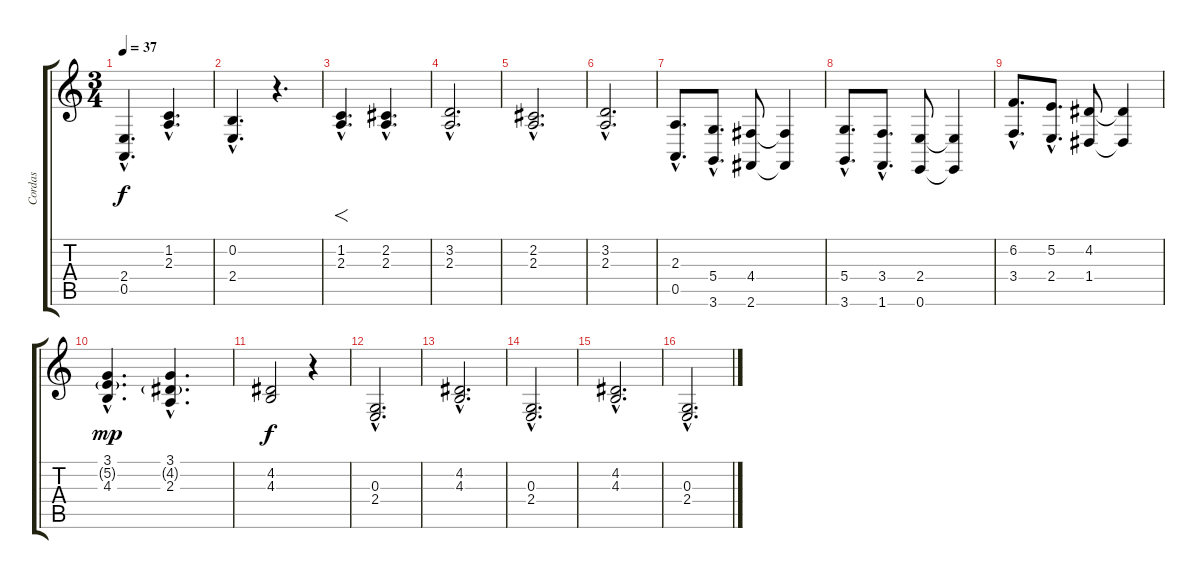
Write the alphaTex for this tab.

\track ("Cordas" "Cordas") {instrument stringensemble1}
\staff {score tabs}
\tuning (E4 B3 G3 D3 A2 E2) {hide}
\ts (3 4)
\tempo 37
\clef g2
\ks c
(2.4{hac} 0.5{hac}).4{d dy f} (1.2{hac} 2.3{hac}).4{d} |
(0.2{hac} 2.4{hac}).4{d} r.4{d} |
(1.2{hac} 2.3{hac}).4{f d} (2.2{hac} 2.3{hac}).4{d} |
(3.2{hac} 2.3{hac}).2{d} |
(2.2{hac} 2.3{hac}).2{d} |
(3.2{hac} 2.3{hac}).2{d} |
(2.3{hac} 0.5{hac}).8{d} (5.4{hac} 3.6{hac}).8{d} (4.4 2.6).8 (4.4{t} 2.6{t}).4 |
(5.4{hac} 3.6{hac}).8{d} (3.4{hac} 1.6{hac}).8{d} (2.4 0.6).8 (2.4{t} 0.6{t}).4 |
(6.2{hac} 3.4{hac}).8{d} (5.2{hac} 2.4{hac}).8{d} (4.2 1.4).8 (4.2{t} 1.4{t}).4 |
(3.1{hac} 5.2{g hac} 4.3{hac}).4{d dy mp} (3.1{hac} 4.2{g hac} 2.3{hac}).4{d} |
(4.2 4.3).2{dy f} r.4 |
(0.3{hac} 2.4{hac}).2{d} |
(4.2{hac} 4.3{hac}).2{d} |
(0.3{hac} 2.4{hac}).2{d} |
(4.2{hac} 4.3{hac}).2{d} |
(0.3{hac} 2.4{hac}).2{d}
